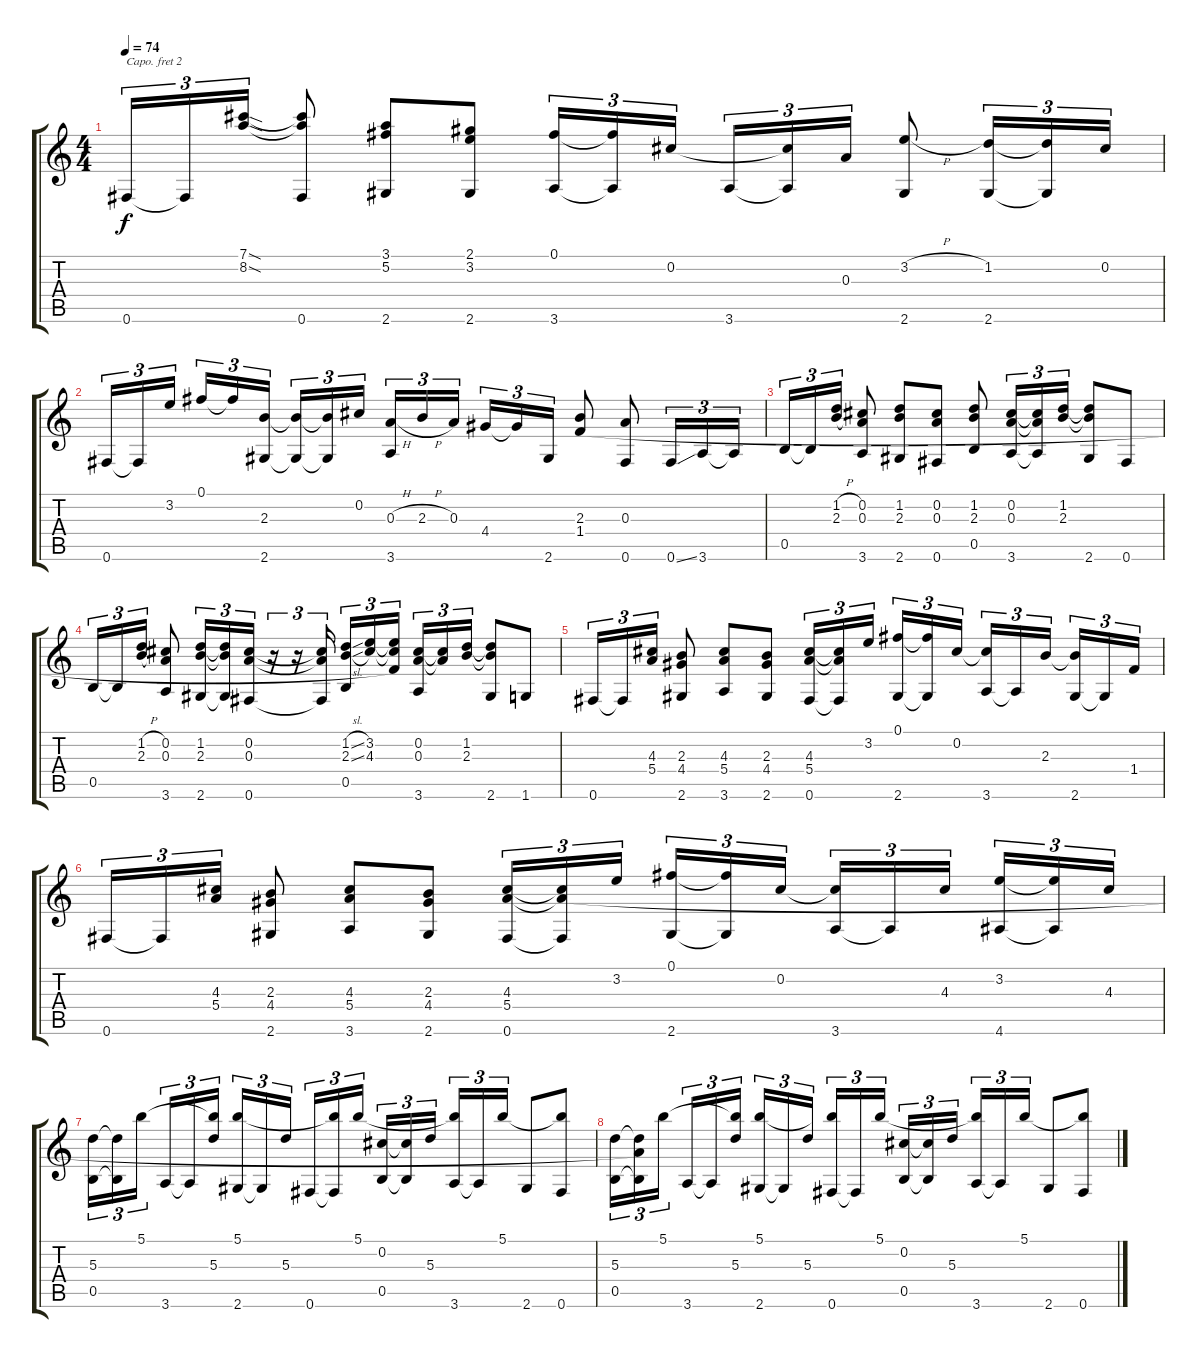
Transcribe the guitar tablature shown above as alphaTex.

\track "" {instrument acousticguitarsteel}
\staff {score tabs}
\capo 2
\tuning (E4 B3 G3 D3 A2 E2) {hide}
\ts (4 4)
\tempo 74
\clef g2
\ks c
0.6.16{tu (3 2) dy f} 0.6{t}.16{tu (3 2)} (7.1{sod} 8.2{sod}).16{tu (3 2)} (7.1{t} 8.2{t} 0.6).8 (3.1 5.2 2.6).8 (2.1 3.2 2.6).8 (0.1 3.6).16{tu (3 2)} (0.1{t} 3.6{t}).16{tu (3 2)} 0.2.16{tu (3 2) beam splitsecondary} 3.6.16{tu (3 2)} (0.2{t} 3.6{t}).16{tu (3 2)} 0.3.16{tu (3 2)} (3.2{h} 2.6).8 (1.2 2.6).16{tu (3 2)} (1.2{t} 2.6{t}).16{tu (3 2)} 0.2.16{tu (3 2)} |
0.6.16{tu (3 2)} 0.6{t}.16{tu (3 2)} 3.2.16{tu (3 2) beam splitsecondary} 0.1.16{tu (3 2)} 0.1{t}.16{tu (3 2)} (2.3 2.6).16{tu (3 2)} (2.3{t} 2.6{t}).16{tu (3 2)} (2.3{t} 2.6{t}).16{tu (3 2)} 0.2.16{tu (3 2) beam splitsecondary} (0.3{h} 3.6).16{tu (3 2)} 2.3{h}.16{tu (3 2)} 0.3.16{tu (3 2)} 4.4.16{tu (3 2)} 4.4{t}.16{tu (3 2)} 2.6.16{tu (3 2)} (2.3 1.4).8 (0.3 0.6).8 0.6{ss}.16{tu (3 2)} 3.6.16{tu (3 2)} 3.6{t}.16{tu (3 2)} |
0.5.16{tu (3 2)} 0.5{t}.16{tu (3 2)} (1.2{h} 2.3{h}).16{tu (3 2)} (0.2 0.3 3.6).8 (1.2 2.3 2.6).8 (0.2 0.3 0.6).8 (1.2 2.3 0.5).8 (0.2 0.3 3.6).16{tu (3 2)} (0.2{t} 0.3{t} 3.6{t}).16{tu (3 2)} (1.2 2.3).16{tu (3 2)} (1.2{t} 2.3{t} 2.6).8 0.6.8 |
0.5.16{tu (3 2)} 0.5{t}.16{tu (3 2)} (1.2{h} 2.3{h}).16{tu (3 2)} (0.2 0.3 3.6).8 (1.2 2.3 2.6).16{tu (3 2)} (1.2{t} 2.3{t} 2.6{t}).16{tu (3 2)} (0.2 0.3 0.6).16{tu (3 2)} r.16{tu (3 2)} r.16{tu (3 2)} (0.2{t} 0.3{t} 0.6{t}).16{tu (3 2)} (1.2{sl} 2.3{sl} 0.5).16{tu (3 2)} (3.2 4.3).16{tu (3 2)} (3.2{t} 4.3{t} 1.4{t}).16{tu (3 2) beam splitsecondary} (0.2 0.3 3.6).16{tu (3 2)} (0.2{t} 0.3{t}).16{tu (3 2)} (1.2 2.3).16{tu (3 2)} (1.2{t} 2.3{t} 2.6).8 1.6.8 |
0.6.16{tu (3 2)} 0.6{t}.16{tu (3 2)} (4.3 5.4).16{tu (3 2)} (2.3 4.4 2.6).8 (4.3 5.4 3.6).8 (2.3 4.4 2.6).8 (4.3 5.4 0.6).16{tu (3 2)} (4.3{t} 5.4{t} 0.6{t}).16{tu (3 2)} 3.2.16{tu (3 2) beam splitsecondary} (0.1 2.6).16{tu (3 2)} (0.1{t} 2.6{t}).16{tu (3 2)} 0.2.16{tu (3 2)} (0.2{t} 3.6).16{tu (3 2)} 3.6{t}.16{tu (3 2)} 2.3.16{tu (3 2) beam splitsecondary} (2.3{t} 2.6).16{tu (3 2)} 2.6{t}.16{tu (3 2)} 1.4.16{tu (3 2)} |
0.6.16{tu (3 2)} 0.6{t}.16{tu (3 2)} (4.3 5.4).16{tu (3 2)} (2.3 4.4 2.6).8 (4.3 5.4 3.6).8 (2.3 4.4 2.6).8 (4.3 5.4 0.6).16{tu (3 2)} (4.3{t} 5.4{t} 0.6{t}).16{tu (3 2)} 3.2.16{tu (3 2) beam splitsecondary} (0.1 2.6).16{tu (3 2)} (0.1{t} 2.6{t}).16{tu (3 2)} 0.2.16{tu (3 2)} (0.2{t} 3.6).16{tu (3 2)} 3.6{t}.16{tu (3 2)} 4.3.16{tu (3 2) beam splitsecondary} (3.2 4.6).16{tu (3 2)} (3.2{t} 4.6{t}).16{tu (3 2)} 4.3.16{tu (3 2)} |
(5.3 0.5).16{tu (3 2)} (5.3{t} 0.5{t}).16{tu (3 2)} 5.1.16{tu (3 2) beam splitsecondary} 3.6.16{tu (3 2)} 3.6{t}.16{tu (3 2)} (5.1{t} 5.3).16{tu (3 2)} (5.1 2.6).16{tu (3 2)} 2.6{t}.16{tu (3 2)} 5.3.16{tu (3 2) beam splitsecondary} 0.6.16{tu (3 2)} (5.1{t} 0.6{t}).16{tu (3 2)} 5.1.16{tu (3 2)} (0.2 0.5).16{tu (3 2)} (0.2{t} 0.5{t}).16{tu (3 2)} 5.3.16{tu (3 2) beam splitsecondary} (5.1{t} 3.6).16{tu (3 2)} 3.6{t}.16{tu (3 2)} 5.1.16{tu (3 2)} 2.6.8 (5.1{t} 0.6).8 |
(5.3 0.5).16{tu (3 2)} (5.3{t} 5.4{t} 0.5{t}).16{tu (3 2)} 5.1.16{tu (3 2) beam splitsecondary} 3.6.16{tu (3 2)} 3.6{t}.16{tu (3 2)} (5.1{t} 5.3).16{tu (3 2)} (5.1 2.6).16{tu (3 2)} 2.6{t}.16{tu (3 2)} 5.3.16{tu (3 2) beam splitsecondary} (5.1{t} 0.6).16{tu (3 2)} 0.6{t}.16{tu (3 2)} 5.1.16{tu (3 2)} (0.2 0.5).16{tu (3 2)} (0.2{t} 0.5{t}).16{tu (3 2)} 5.3.16{tu (3 2) beam splitsecondary} (5.1{t} 3.6).16{tu (3 2)} 3.6{t}.16{tu (3 2)} 5.1.16{tu (3 2)} 2.6.8 (5.1{t} 0.6).8
